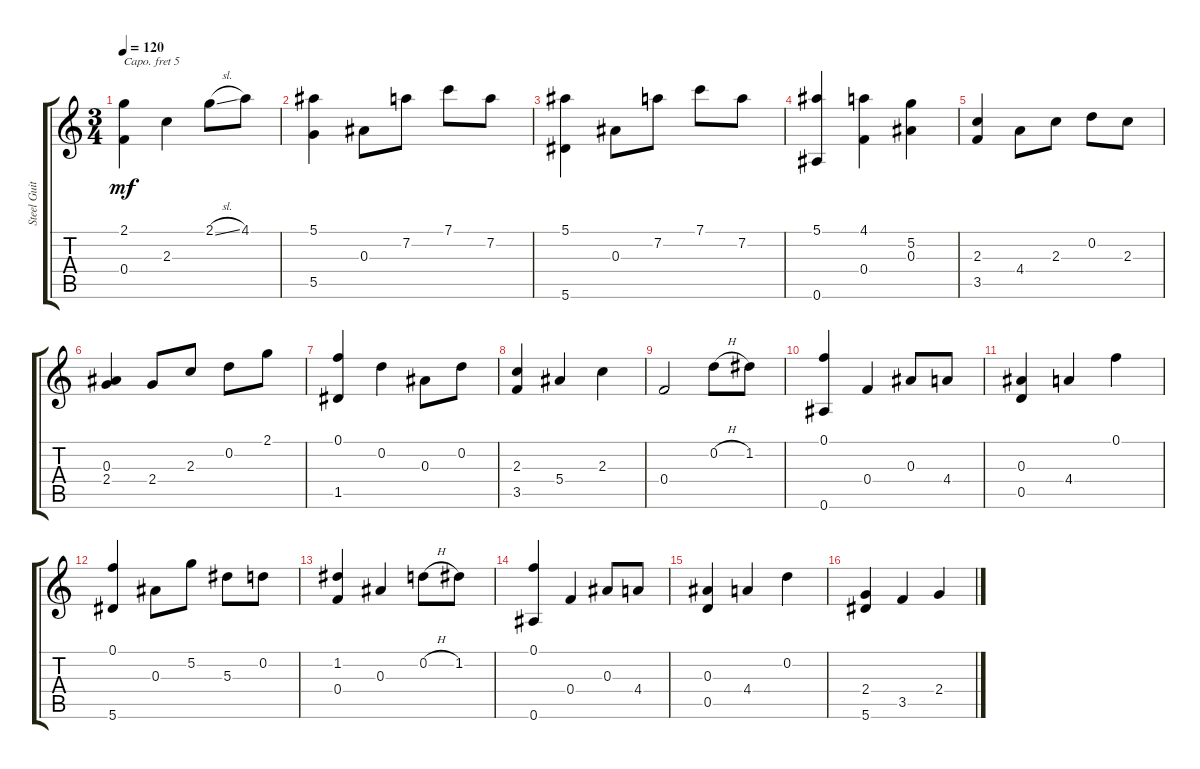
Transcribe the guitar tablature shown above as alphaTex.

\track ("Steel Guitar" "Steel Guit") {instrument acousticguitarsteel}
\staff {score tabs}
\capo 5
\tuning (C4 A3 F3 C3 A2 F2) {hide}
\ts (3 4)
\tempo 120
\clef g2
\ks c
(2.1 0.4).4{dy mf} 2.3.4 2.1{sl}.8 4.1.8 |
(5.1 5.5).4 0.3.8 7.2.8 7.1.8 7.2.8 |
(5.1 5.6).4 0.3.8 7.2.8 7.1.8 7.2.8 |
(5.1 0.6).4 (4.1 0.4).4 (5.2 0.3).4 |
(2.3 3.5).4 4.4.8 2.3.8 0.2.8 2.3.8 |
(0.3 2.4).4 2.4.8 2.3.8 0.2.8 2.1.8 |
(0.1 1.5).4 0.2.4 0.3.8 0.2.8 |
(2.3 3.5).4 5.4.4 2.3.4 |
0.4.2 0.2{h}.8 1.2.8 |
(0.1 0.6).4 0.4.4 0.3.8 4.4.8 |
(0.3 0.5).4 4.4.4 0.1.4 |
(0.1 5.6).4 0.3.8 5.2.8 5.3.8 0.2.8 |
(1.2 0.4).4 0.3.4 0.2{h}.8 1.2.8 |
(0.1 0.6).4 0.4.4 0.3.8 4.4.8 |
(0.3 0.5).4 4.4.4 0.2.4 |
(2.4 5.6).4 3.5.4 2.4.4
